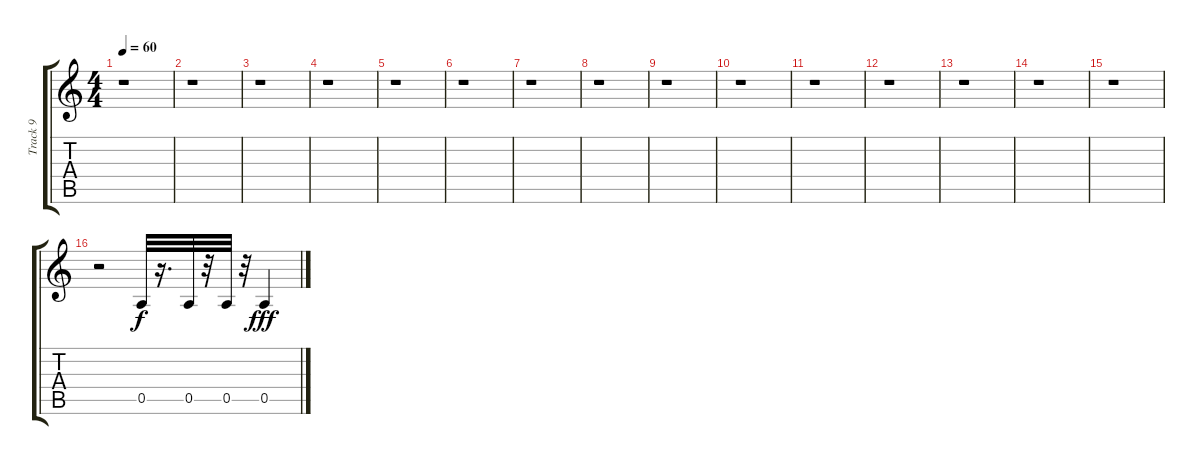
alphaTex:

\track ("Track 9" "Track 9") {instrument distortionguitar}
\staff {score tabs}
\tuning (E4 B3 G3 D3 A2 E2) {hide}
\ts (4 4)
\tempo 60
\clef g2
\ks c
r.1{dy fff} |
r.1 |
r.1 |
r.1 |
r.1 |
r.1 |
r.1 |
r.1 |
r.1 |
r.1 |
r.1 |
r.1 |
r.1 |
r.1 |
r.1 |
r.2 0.5.32{dy f} r.16{d} 0.5.32 r.32 0.5.32 r.32 0.5.4{dy fff}
